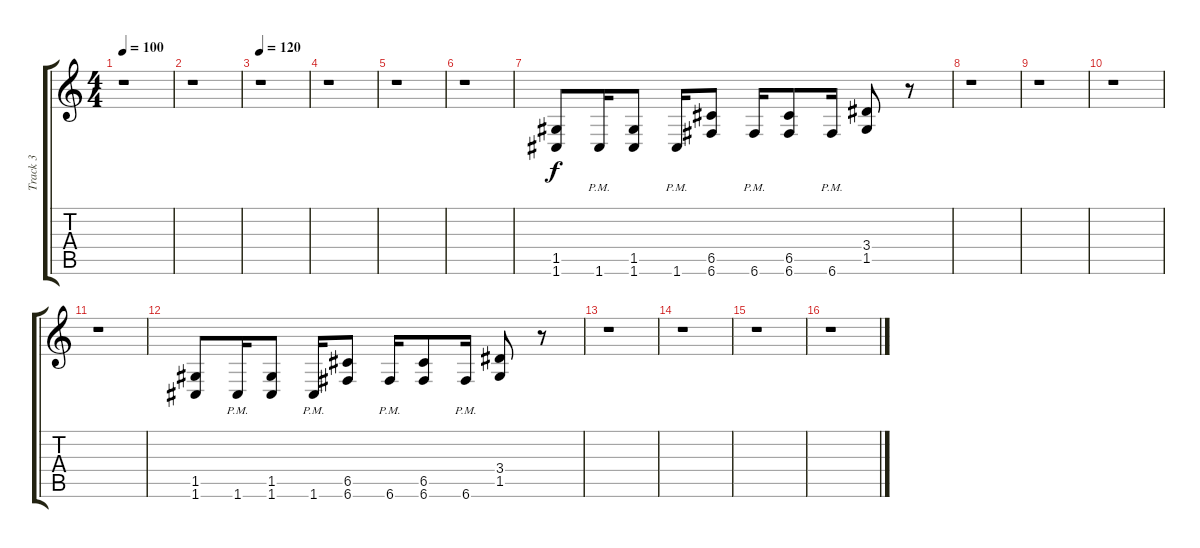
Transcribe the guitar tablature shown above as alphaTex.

\track ("Track 3" "Track 3") {instrument distortionguitar}
\staff {score tabs}
\tuning (D4 A3 F3 C3 G2 C2) {hide}
\ts (4 4)
\tempo 100
\clef g2
\ks c
r.1{dy f} |
r.1 |
\tempo 120
r.1 |
r.1 |
r.1 |
r.1 |
(1.5 1.6).8 1.6{pm}.16 (1.5 1.6).8 1.6{pm}.16 (6.5 6.6).8 6.6{pm}.16 (6.5 6.6).8 6.6{pm}.16 (3.4 1.5).8 r.8 |
r.1 |
r.1 |
r.1 |
r.1 |
(1.5 1.6).8 1.6{pm}.16 (1.5 1.6).8 1.6{pm}.16 (6.5 6.6).8 6.6{pm}.16 (6.5 6.6).8 6.6{pm}.16 (3.4 1.5).8 r.8 |
r.1 |
r.1 |
r.1 |
r.1
